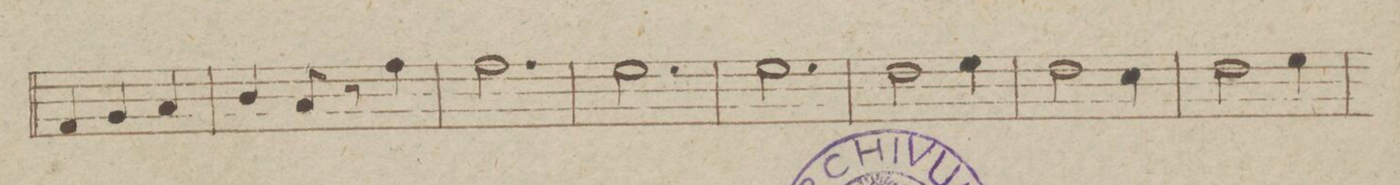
**kern
*I"Oboe Secondo.
*clefG2
*k[b-e-a-d-g-]
*M3/4
4f/
4g-/
4a-/
=36
4b-/
8a-/
8r
4ff\
=37
2.ff\
=38
2.ee-\
=39
2.ee-\
=40
2dd-\
4ee-\
=41
2dd-\
4cc\
=42
2dd-\
4ee-\
=43
*-
